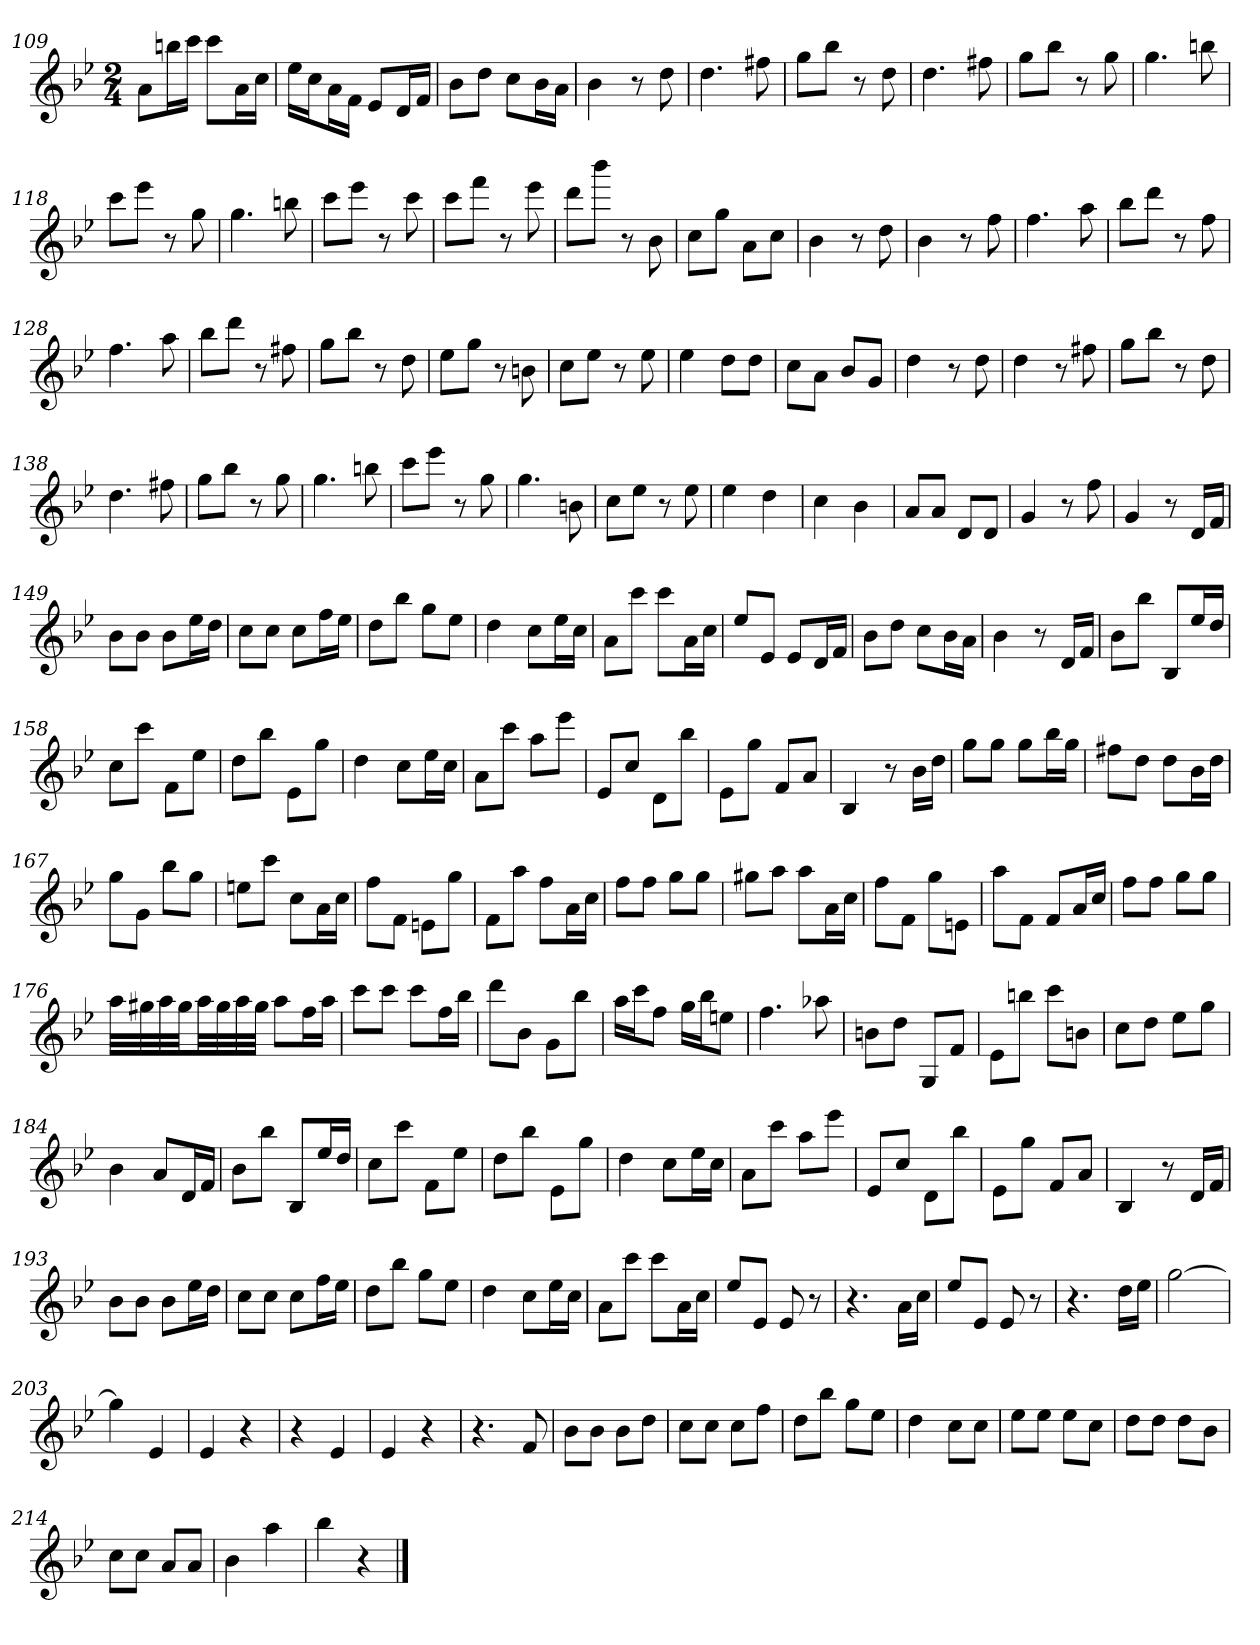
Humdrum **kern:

**kern
*part1
*staff1
*k[b-e-]
*B-:
*M2/4
=109
8aL
16bbnL
16cccJJ
8cccL
16aL
16ccJJ
=110
16ee-LL
16ccJ
16aL
16fJJ
8e-L
16dL
16fJJ
=111
8b-L
8ddJ
8ccL
16b-L
16aJJ
=112
4b-
8r
8dd
=113
4.dd
8ff#X
=114
8ggL
8bb-J
8r
8dd
=115
4.dd
8ff#X
=116
8ggL
8bb-J
8r
8gg
=117
4.gg
8bbn
=118
8cccL
8eee-J
8r
8gg
=119
4.gg
8bbn
=120
8cccL
8eee-J
8r
8ccc
=121
8cccL
8fffJ
8r
8eee-
=122
8dddL
8bbb-J
8r
8b-
=123
8ccL
8ggJ
8aL
8ccJ
=124
4b-
8r
8dd
=125
4b-
8r
8ff
=126
4.ff
8aa
=127
8bb-L
8dddJ
8r
8ff
=128
4.ff
8aa
=129
8bb-L
8dddJ
8r
8ff#X
=130
8ggL
8bb-J
8r
8dd
=131
8ee-L
8ggJ
8r
8bn
=132
8ccL
8ee-J
8r
8ee-
=133
4ee-
8ddL
8ddJ
=134
8ccL
8aJ
8b-L
8gJ
=135
4dd
8r
8dd
=136
4dd
8r
8ff#X
=137
8ggL
8bb-J
8r
8dd
=138
4.dd
8ff#X
=139
8ggL
8bb-J
8r
8gg
=140
4.gg
8bbn
=141
8cccL
8eee-J
8r
8gg
=142
4.gg
8bn
=143
8ccL
8ee-J
8r
8ee-
=144
4ee-
4dd
=145
4cc
4b-
=146
8aL
8aJ
8dL
8dJ
=147
4g
8r
8ff
=148
4g
8r
16dLL
16fJJ
=149
8b-L
8b-J
8b-L
16ee-L
16ddJJ
=150
8ccL
8ccJ
8ccL
16ffL
16ee-JJ
=151
8ddL
8bb-J
8ggL
8ee-J
=152
4dd
8ccL
16ee-L
16ccJJ
=153
8aL
8cccJ
8cccL
16aL
16ccJJ
=154
8ee-L
8e-J
8e-L
16dL
16fJJ
=155
8b-L
8ddJ
8ccL
16b-L
16aJJ
=156
4b-
8r
16dLL
16fJJ
=157
8b-L
8bb-J
8B-L
16ee-L
16ddJJ
=158
8ccL
8cccJ
8fL
8ee-J
=159
8ddL
8bb-J
8e-L
8ggJ
=160
4dd
8ccL
16ee-L
16ccJJ
=161
8aL
8cccJ
8aaL
8eee-J
=162
8e-L
8ccJ
8dL
8bb-J
=163
8e-L
8ggJ
8fL
8aJ
=164
4B-
8r
16b-LL
16ddJJ
=165
8ggL
8ggJ
8ggL
16bb-L
16ggJJ
=166
8ff#XL
8ddJ
8ddL
16b-L
16ddJJ
=167
8ggL
8gJ
8bb-L
8ggJ
=168
8eenL
8cccJ
8ccL
16aL
16ccJJ
=169
8ffL
8fJ
8enL
8ggJ
=170
8fL
8aaJ
8ffL
16aL
16ccJJ
=171
8ffL
8ffJ
8ggL
8ggJ
=172
8gg#XL
8aaJ
8aaL
16aL
16ccJJ
=173
8ffL
8fJ
8ggL
8enJ
=174
8aaL
8fJ
8fL
16aL
16ccJJ
=175
8ffL
8ffJ
8ggL
8ggJ
=176
32aaLLL
32gg#X
32aa
32gg#JJ
32aaLL
32gg#
32aa
32gg#JJJ
8aaL
16ffL
16aaJJ
=177
8cccL
8cccJ
8cccL
16ffL
16bb-JJ
=178
8dddL
8b-J
8gL
8bb-J
=179
16aaLL
16cccJ
8ffJ
16ggLL
16bb-J
8eenJ
=180
4.ff
8aa-X
=181
8bnL
8ddJ
8GL
8fJ
=182
8e-L
8bbnJ
8cccL
8bnJ
=183
8ccL
8ddJ
8ee-L
8ggJ
=184
4b-
8aL
16dL
16fJJ
=185
8b-L
8bb-J
8B-L
16ee-L
16ddJJ
=186
8ccL
8cccJ
8fL
8ee-J
=187
8ddL
8bb-J
8e-L
8ggJ
=188
4dd
8ccL
16ee-L
16ccJJ
=189
8aL
8cccJ
8aaL
8eee-J
=190
8e-L
8ccJ
8dL
8bb-J
=191
8e-L
8ggJ
8fL
8aJ
=192
4B-
8r
16dLL
16fJJ
=193
8b-L
8b-J
8b-L
16ee-L
16ddJJ
=194
8ccL
8ccJ
8ccL
16ffL
16ee-JJ
=195
8ddL
8bb-J
8ggL
8ee-J
=196
4dd
8ccL
16ee-L
16ccJJ
=197
8aL
8cccJ
8cccL
16aL
16ccJJ
=198
8ee-L
8e-J
8e-
8r
=199
4.r
16aLL
16ccJJ
=200
8ee-L
8e-J
8e-
8r
=201
4.r
16ddLL
16ee-JJ
=202
[2gg
=203
4gg]
4e-
=204
4e-
4r
=205
4r
4e-
=206
4e-
4r
=207
4.r
8f
=208
8b-L
8b-J
8b-L
8ddJ
=209
8ccL
8ccJ
8ccL
8ffJ
=210
8ddL
8bb-J
8ggL
8ee-J
=211
4dd
8ccL
8ccJ
=212
8ee-L
8ee-J
8ee-L
8ccJ
=213
8ddL
8ddJ
8ddL
8b-J
=214
8ccL
8ccJ
8aL
8aJ
=215
4b-
4aa
=216
4bb-
4r
==
*-
